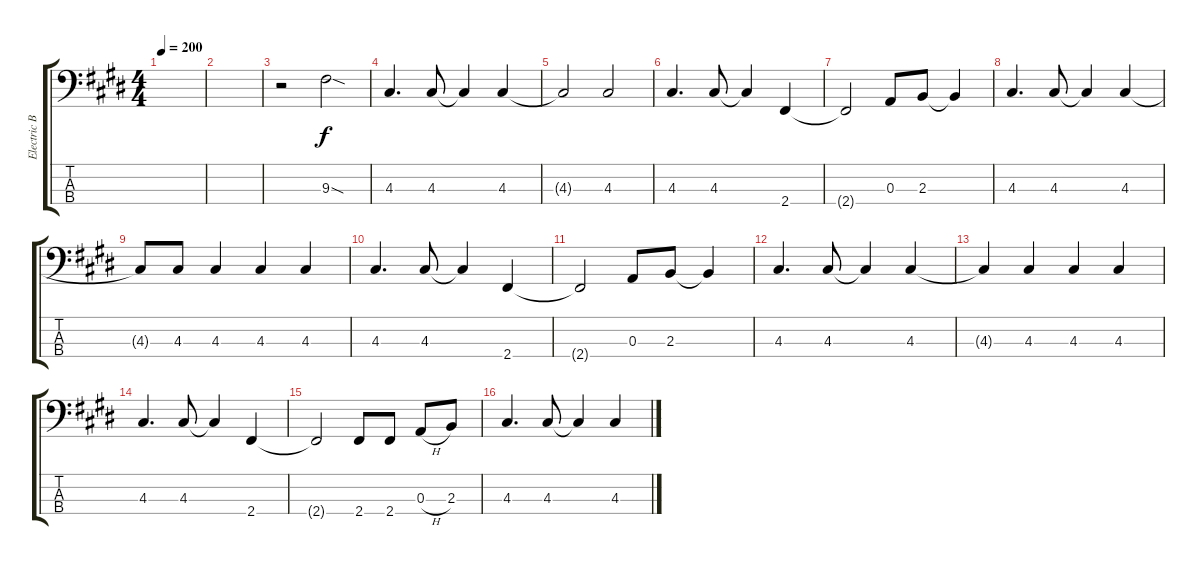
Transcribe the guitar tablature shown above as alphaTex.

\track ("Electric Bass" "Electric B") {instrument electricbassfinger}
\staff {score tabs}
\tuning (G2 D2 A1 E1) {hide}
\ts (4 4)
\tempo 200
\clef f4
\ks c#minor
|
|
r.2 9.3{sod}.2 |
4.3.4{d} 4.3.8 4.3{t}.4 4.3.4 |
4.3{t}.2 4.3.2 |
4.3.4{d} 4.3.8 4.3{t}.4 2.4.4 |
2.4{t}.2 0.3.8 2.3.8 2.3{t}.4 |
4.3.4{d} 4.3.8 4.3{t}.4 4.3.4 |
4.3{t}.8 4.3.8 4.3.4 4.3.4 4.3.4 |
4.3.4{d} 4.3.8 4.3{t}.4 2.4.4 |
2.4{t}.2 0.3.8 2.3.8 2.3{t}.4 |
4.3.4{d} 4.3.8 4.3{t}.4 4.3.4 |
4.3{t}.4 4.3.4 4.3.4 4.3.4 |
4.3.4{d} 4.3.8 4.3{t}.4 2.4.4 |
2.4{t}.2 2.4.8 2.4.8 0.3{h}.8 2.3.8 |
4.3.4{d} 4.3.8 4.3{t}.4 4.3.4
